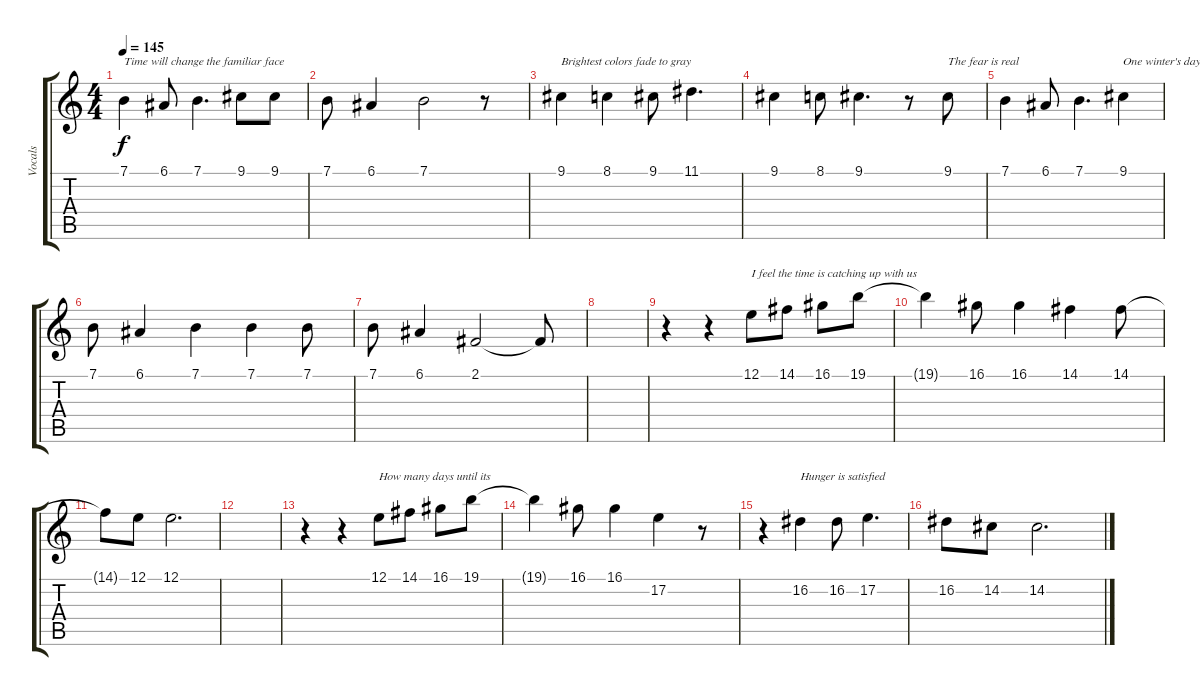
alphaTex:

\track ("Vocals" "Vocals") {instrument synthbrass1}
\staff {score tabs}
\tuning (E4 B3 G3 D3 A2 E2) {hide}
\ts (4 4)
\tempo 145
\clef g2
\ks c
7.1.4{txt "Time will change the familiar face" dy f} 6.1.8 7.1.4{d} 9.1.8 9.1.8 |
7.1.8 6.1.4 7.1.2 r.8 |
9.1.4{txt "Brightest colors fade to gray"} 8.1.4 9.1.8 11.1.4{d} |
9.1.4 8.1.8 9.1.4{d} r.8 9.1.8{txt "The fear is real"} |
7.1.4 6.1.8 7.1.4{d} 9.1.4{txt "One winter's day brings the clarity"} |
7.1.8 6.1.4 7.1.4 7.1.4 7.1.8 |
7.1.8 6.1.4 2.1.2 2.1{t}.8 |
|
r.4 r.4 12.1.8{txt "I feel the time is catching up with us"} 14.1.8 16.1.8 19.1.8 |
19.1{t}.4 16.1.8 16.1.4 14.1.4 14.1.8 |
14.1{t}.8 12.1.8 12.1.2{d} |
|
r.4 r.4 12.1.8{txt "How many days until its"} 14.1.8 16.1.8 19.1.8 |
19.1{t}.4 16.1.8 16.1.4 17.2.4 r.8 |
r.4 16.2.4{txt "Hunger is satisfied"} 16.2.8 17.2.4{d} |
16.2.8 14.2.8 14.2.2{d}
